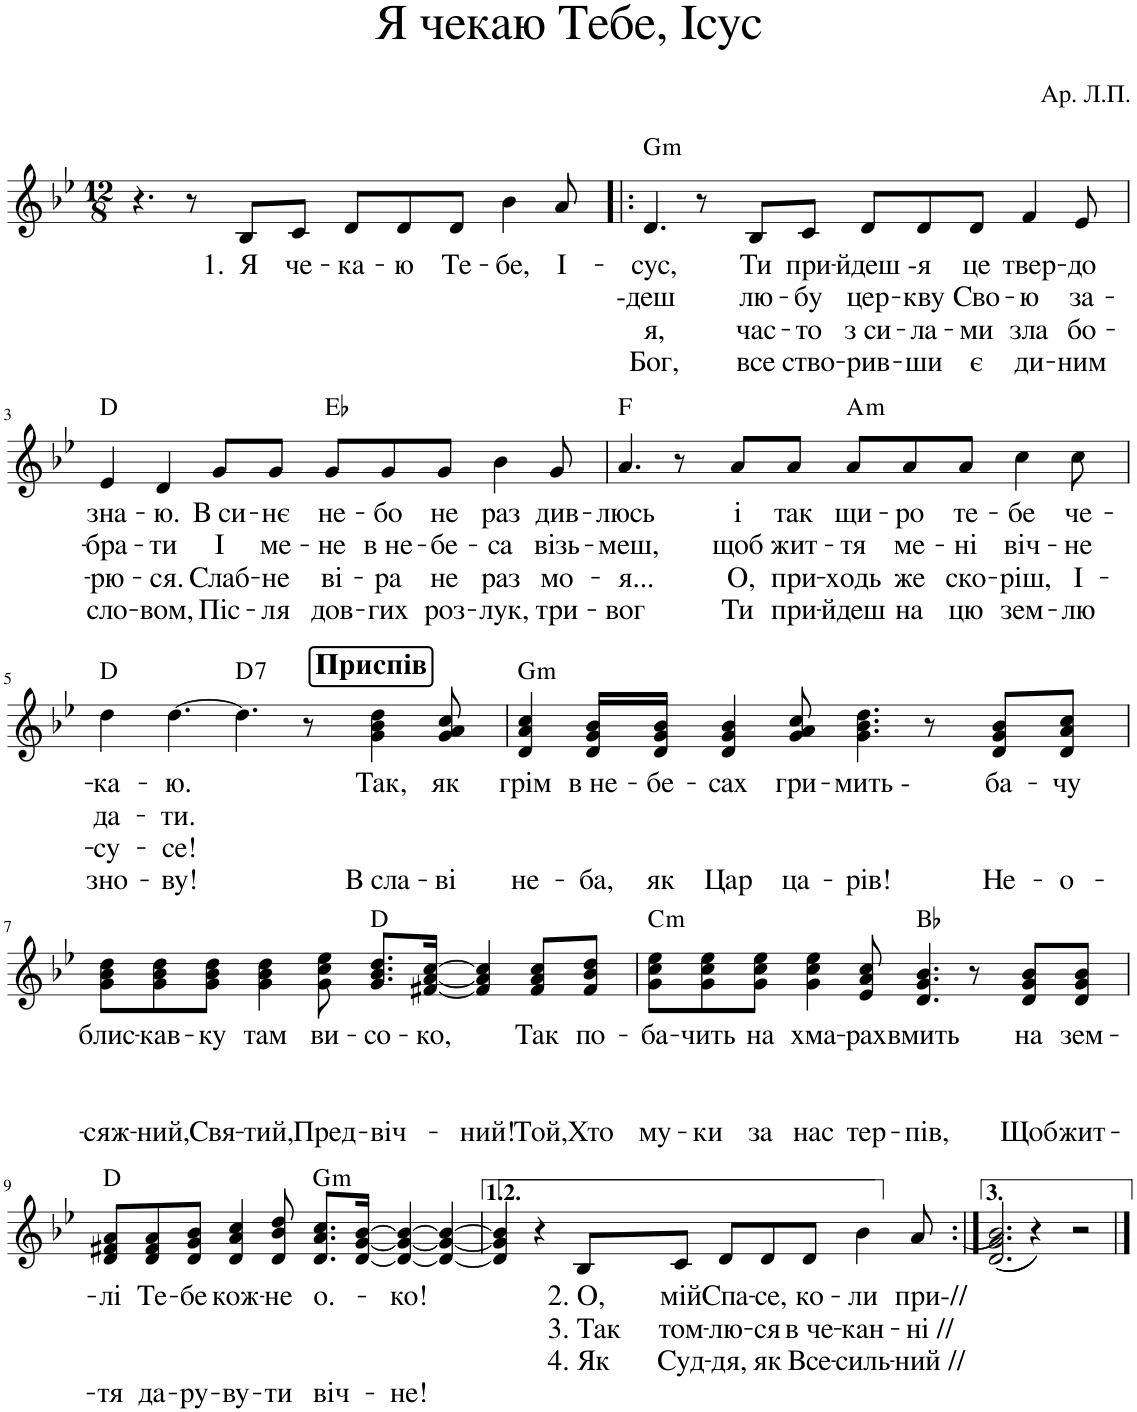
**kern	**text	**text	**text	**text	**harte
*part1	*part1	*part1	*part1	*part1	*part1
*staff1	*staff1	*staff1	*staff1	*staff1	*
*I"Piano	*	*	*	*	*
*I'Pno.	*	*	*	*	*
*clefG2	*	*	*	*	*
*k[b-e-]	*	*	*	*	*
*M12/8	*	*	*	*	*
=1	=1	=1	=1	=1	=1
4.r	.	.	.	.	.
8r	.	.	.	.	.
!	!LO:LY:b	!	!	!	!
8B-/L	1. Я	.	.	.	.
!	!LO:LY:b	!	!	!	!
8c/J	че-	.	.	.	.
!	!LO:LY:b	!	!	!	!
8d/L	-ка-	.	.	.	.
!	!LO:LY:b	!	!	!	!
8d/	-ю	.	.	.	.
!	!LO:LY:b	!	!	!	!
8d/J	Те-	.	.	.	.
!	!LO:LY:b	!	!	!	!
4b-\	-бе,	.	.	.	.
!	!LO:LY:b	!	!	!	!
8a/	І-	.	.	.	.
=2!|:	=2!|:	=2!|:	=2!|:	=2!|:	=2!|:
!	!LO:LY:b	!LO:LY:b	!LO:LY:b	!LO:LY:b	!LO:H:kt=m
4.d/	-сус,	-деш	я,	Бог,	G:min
8r	.	.	.	.	.
!	!LO:LY:b	!LO:LY:b	!LO:LY:b	!LO:LY:b	!
8B-/L	Ти	лю-	час-	все	.
!	!LO:LY:b	!LO:LY:b	!LO:LY:b	!LO:LY:b	!
8c/J	при-	-бу	-то	ство-	.
!	!LO:LY:b	!LO:LY:b	!LO:LY:b	!LO:LY:b	!
8d/L	-йдеш -	цер-	з си-	-рив-	.
!	!LO:LY:b	!LO:LY:b	!LO:LY:b	!LO:LY:b	!
8d/	я	-кву	-ла-	-ши	.
!	!LO:LY:b	!LO:LY:b	!LO:LY:b	!LO:LY:b	!
8d/J	це	Сво-	-ми	є	.
!	!LO:LY:b	!LO:LY:b	!LO:LY:b	!LO:LY:b	!
4f/	твер-	-ю	зла	ди-	.
!	!LO:LY:b	!LO:LY:b	!LO:LY:b	!LO:LY:b	!
8e-/	-до	за-	бо-	-ним	.
!!LO:LB:g=z
=3	=3	=3	=3	=3	=3
!	!LO:LY:b	!LO:LY:b	!LO:LY:b	!LO:LY:b	!
4e-/	зна-	-бра-	-рю-	сло-	D:maj
!	!LO:LY:b	!LO:LY:b	!LO:LY:b	!LO:LY:b	!
4d/	-ю.	-ти	-ся.	-вом,	.
!	!LO:LY:b	!LO:LY:b	!LO:LY:b	!LO:LY:b	!
8g/L	В си-	І	Слаб-	Піс-	.
!	!LO:LY:b	!LO:LY:b	!LO:LY:b	!LO:LY:b	!
8g/J	-нє	ме-	-не	-ля	.
!	!LO:LY:b	!LO:LY:b	!LO:LY:b	!LO:LY:b	!
8g/L	не-	-не	ві-	дов-	Eb:maj
!	!LO:LY:b	!LO:LY:b	!LO:LY:b	!LO:LY:b	!
8g/	-бо	в не-	-ра	-гих	.
!	!LO:LY:b	!LO:LY:b	!LO:LY:b	!LO:LY:b	!
8g/J	не	-бе-	не	роз-	.
!	!LO:LY:b	!LO:LY:b	!LO:LY:b	!LO:LY:b	!
4b-\	раз	-са	раз	-лук,	.
!	!LO:LY:b	!LO:LY:b	!LO:LY:b	!LO:LY:b	!
8g/	див-	візь-	мо-	три-	.
=4	=4	=4	=4	=4	=4
!	!LO:LY:b	!LO:LY:b	!LO:LY:b	!LO:LY:b	!
4.a/	-люсь	-меш,	-я...	-вог	F:maj
8r	.	.	.	.	.
!	!LO:LY:b	!LO:LY:b	!LO:LY:b	!LO:LY:b	!
8a/L	і	щоб	О,	Ти	.
!	!LO:LY:b	!LO:LY:b	!LO:LY:b	!LO:LY:b	!
8a/J	так	жит-	при-	при-	.
!	!LO:LY:b	!LO:LY:b	!LO:LY:b	!LO:LY:b	!LO:H:kt=m
8a/L	щи-	-тя	-ходь	-йдеш	A:min
!	!LO:LY:b	!LO:LY:b	!LO:LY:b	!LO:LY:b	!
8a/	-ро	ме-	же	на	.
!	!LO:LY:b	!LO:LY:b	!LO:LY:b	!LO:LY:b	!
8a/J	те-	-ні	ско-	цю	.
!	!LO:LY:b	!LO:LY:b	!LO:LY:b	!LO:LY:b	!
4cc\	-бе	віч-	-ріш,	зем-	.
!	!LO:LY:b	!LO:LY:b	!LO:LY:b	!LO:LY:b	!
8cc\	че-	-не	І-	-лю	.
!!LO:LB:g=z
!!LO:REH:place=s1:a:B:cj:fs=14:t=Приспів:qo=4.5
=5	=5	=5	=5	=5	=5
!	!LO:LY:b	!LO:LY:b	!LO:LY:b	!LO:LY:b	!
4dd\	-ка-	да-	-су-	зно-	D:maj
!	!LO:LY:b	!LO:LY:b	!LO:LY:b	!LO:LY:b	!
[4.dd\	-ю.	-ти.	-се!	-ву!	.
!	!	!	!	!	!LO:H:kt=7
4.dd\]	.	.	.	.	D:7
8r	.	.	.	.	.
!	!LO:LY:b	!	!	!LO:LY:b	!
4g\ 4b-\ 4dd\	Так,	.	.	В сла-	.
!	!LO:LY:b	!	!	!LO:LY:b	!
8g/ 8a/ 8cc/	як	.	.	-ві	.
=6	=6	=6	=6	=6	=6
!	!LO:LY:b	!	!	!LO:LY:b	!LO:H:kt=m
4d/ 4a/ 4cc/	грім	.	.	не-	G:min
!	!LO:LY:b	!	!	!LO:LY:b	!
16d/ 16g/ 16b-/LL	в не-	.	.	-ба,	.
!	!LO:LY:b	!	!	!LO:LY:b	!
16d/ 16g/ 16b-/JJ	-бе-	.	.	як	.
!	!LO:LY:b	!	!	!LO:LY:b	!
4d/ 4g/ 4b-/	-сах	.	.	Цар	.
!	!LO:LY:b	!	!	!LO:LY:b	!
8g/ 8a/ 8cc/	гри-	.	.	ца-	.
!	!LO:LY:b	!	!	!LO:LY:b	!
4.g\ 4.b-\ 4.dd\	-мить -	.	.	-рів!	.
8r	.	.	.	.	.
!	!LO:LY:b	!	!	!LO:LY:b	!
8d/ 8g/ 8b-/L	ба-	.	.	Не-	.
!	!LO:LY:b	!	!	!LO:LY:b	!
8d/ 8a/ 8cc/J	-чу	.	.	-о-	.
!!LO:LB:g=z
=7	=7	=7	=7	=7	=7
!	!LO:LY:b	!	!	!LO:LY:b	!
8g\ 8b-\ 8dd\L	блис-	.	.	-сяж-	.
!	!LO:LY:b	!	!	!LO:LY:b	!
8g\ 8b-\ 8dd\	-кав-	.	.	-ний,	.
!	!LO:LY:b	!	!	!LO:LY:b	!
8g\ 8b-\ 8dd\J	-ку	.	.	Свя-	.
!	!LO:LY:b	!	!	!LO:LY:b	!
4g\ 4b-\ 4dd\	там	.	.	-тий,	.
!	!LO:LY:b	!	!	!LO:LY:b	!
8g\ 8cc\ 8ee-\	ви-	.	.	Пред-	.
!	!LO:LY:b	!	!	!LO:LY:b	!
8.g/ 8.b-/ 8.dd/L	-со-	.	.	-віч-	D:maj
!	!LO:LY:b	!	!	!	!
[16f#X/ [16a/ [16cc/Jk	ко,	.	.	.	.
!	!	!	!	!LO:LY:b	!
4f#/] 4a/] 4cc/]	.	.	.	-ний!	.
!	!LO:LY:b	!	!	!LO:LY:b	!
8f#/ 8a/ 8cc/L	Так	.	.	Той,	.
!	!LO:LY:b	!	!	!LO:LY:b	!
8f#/ 8b-/ 8dd/J	по-	.	.	Хто	.
=8	=8	=8	=8	=8	=8
!	!LO:LY:b	!	!	!LO:LY:b	!LO:H:kt=m
8g\ 8cc\ 8ee-\L	-ба-	.	.	му-	C:min
!	!LO:LY:b	!	!	!LO:LY:b	!
8g\ 8cc\ 8ee-\	-чить	.	.	-ки	.
!	!LO:LY:b	!	!	!LO:LY:b	!
8g\ 8cc\ 8ee-\J	на	.	.	за	.
!	!LO:LY:b	!	!	!LO:LY:b	!
4g\ 4cc\ 4ee-\	хма-	.	.	нас	.
!	!LO:LY:b	!	!	!LO:LY:b	!
8e-/ 8a/ 8cc/	-рах	.	.	тер-	.
!	!LO:LY:b	!	!	!LO:LY:b	!
4.d/ 4.g/ 4.b-/	вмить	.	.	-пів,	Bb:maj
8r	.	.	.	.	.
!	!LO:LY:b	!	!	!LO:LY:b	!
8d/ 8g/ 8b-/L	на	.	.	Щоб	.
!	!LO:LY:b	!	!	!LO:LY:b	!
8d/ 8g/ 8b-/J	зем-	.	.	жит-	.
!!LO:LB:g=z
=9	=9	=9	=9	=9	=9
!	!LO:LY:b	!	!	!LO:LY:b	!
8d/ 8f#X/ 8a/L	-лі	.	.	-тя	D:maj
!	!LO:LY:b	!	!	!LO:LY:b	!
8d/ 8f#/ 8a/	Те-	.	.	да-	.
!	!LO:LY:b	!	!	!LO:LY:b	!
8d/ 8g/ 8b-/J	-бе	.	.	-ру-	.
!	!LO:LY:b	!	!	!LO:LY:b	!
4d/ 4a/ 4cc/	кож-	.	.	-ву-	.
!	!LO:LY:b	!	!	!LO:LY:b	!
8d/ 8b-/ 8dd/	-не	.	.	-ти	.
!	!LO:LY:b	!	!	!LO:LY:b	!LO:H:kt=m
8.d/ 8.a/ 8.cc/L	о.-	.	.	віч-	G:min
[16d/ [16g/ [16b-/Jk	.	.	.	.	.
!	!LO:LY:b	!	!	!LO:LY:b	!
4d/_ 4g/_ 4b-/_	-ко!	.	.	-не!	.
4d/_ 4g/_ 4b-/_	.	.	.	.	.
=10	=10	=10	=10	=10	=10
4d/] 4g/] 4b-/]	.	.	.	.	.
4r	.	.	.	.	.
!	!LO:LY:b	!LO:LY:b	!LO:LY:b	!	!
8B-/L	2. О,	3. Так	4. Як	.	.
!	!LO:LY:b	!LO:LY:b	!LO:LY:b	!	!
8c/J	мій	том-	Суд-	.	.
!	!LO:LY:b	!LO:LY:b	!LO:LY:b	!	!
8d/L	Спа-	-лю-	-дя,	.	.
!	!LO:LY:b	!LO:LY:b	!LO:LY:b	!	!
8d/	-се,	-ся	як	.	.
!	!LO:LY:b	!LO:LY:b	!LO:LY:b	!	!
8d/J	ко-	в че-	Все-	.	.
!	!LO:LY:b	!LO:LY:b	!LO:LY:b	!	!
4b-\	-ли	-кан-	-силь-	.	.
!	!LO:LY:b	!LO:LY:b	!LO:LY:b	!	!
8a/	при-//	-ні //	-ний //	.	.
=11:|!	=11:|!	=11:|!	=11:|!	=11:|!	=11:|!
(((2.d/ 2.g/ 2.b-/	.	.	.	.	.
4r)))	.	.	.	.	.
2r	.	.	.	.	.
==	==	==	==	==	==
*-	*-	*-	*-	*-	*-
